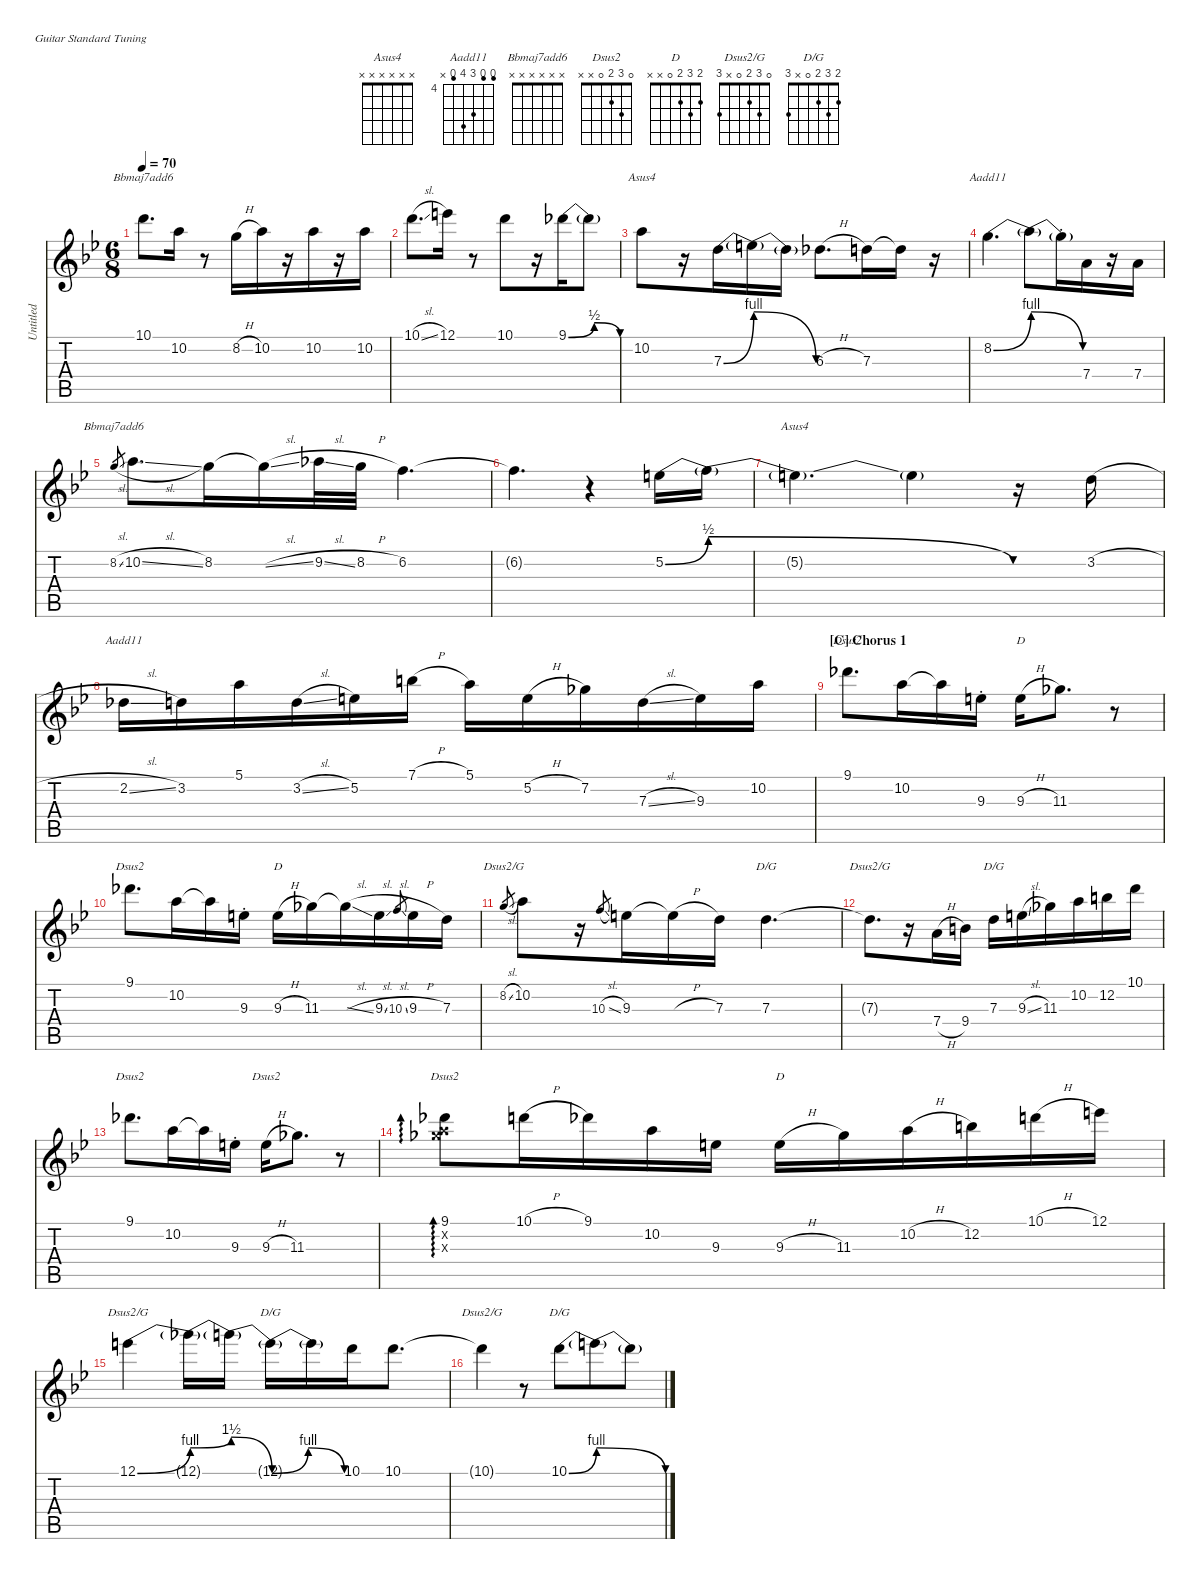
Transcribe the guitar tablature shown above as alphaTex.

\defaultSystemsLayout 4
\hideDynamics
\bracketExtendMode nobrackets
\otherSystemsTrackNameOrientation horizontal
\track ("Untitled" "Untitled") {instrument overdrivenguitar}
\staff {score tabs}
\tuning (E4 B3 G3 D3 A2 E2)
\chord ("Asus4" x x x x x x)
\chord ("Aadd11" 3 3 6 7 3 x) {firstfret 4}
\chord ("Bbmaj7add6" x x x x x x)
\chord ("Dsus2" 0 3 2 0 x x)
\chord ("D" 2 3 2 0 x x)
\chord ("Dsus2/G" 0 3 2 0 x 3)
\chord ("D/G" 2 3 2 0 x 3)
\ts (6 8)
\tempo 70
\clef g2
\ks bb
10.1{acc forcenatural}.8{d ch "Bbmaj7add6" dy mf beam Down} 10.2{acc forcenatural}.16{beam Down} r.8{beam Down} 8.2{h acc forcenatural}.16{beam Down} 10.2{acc forcenatural}.16{beam Down} r.16{beam Down} 10.2{acc forcenatural}.16{beam Down} r.16{beam Down} 10.2{acc forcenatural}.16{beam Down} |
10.1{sl acc forcenatural}.8{d beam Down} 12.1{acc forcenatural}.16{beam Down} r.8{beam Down} 10.1{acc forcenatural}.8{beam Down} r.16{beam Down} 9.1{be (bendrelease 0 0 30 2 30 2 60 0) acc b}.16{beam Down} 9.1{t acc b}.8{beam Down} |
10.2{acc forcenatural}.8{ch "Asus4" beam Down} r.16{beam Down} 7.3{be (bend 0 0 60 4) acc forcenatural}.16{beam Down} 7.3{be (release 0 4 60 0) t}.16{beam Down} 7.3{t acc forcenatural}.16{beam Down} 6.3{h acc b}.8{d beam Down} 7.3{acc forcenatural}.16{beam Down} 7.3{t acc forcenatural}.16{beam Down} r.16{beam Down} |
8.2{be (bend 0 0 60 4) acc forcenatural}.4{d ch "Aadd11" beam Down} 8.2{be (release 0 4 60 0) t}.8{beam Down} 8.2{st t acc forcenatural}.16{beam Down} 7.4{acc forcenatural}.16{beam Down} r.16{beam Down} 7.4{acc forcenatural}.16{beam Down} |
8.2{sl acc forcenatural}.8{ch "Bbmaj7add6" gr beam Up} 10.2{sl acc forcenatural}.8{d beam Down} 8.2{acc forcenatural}.16{beam Down} 8.2{sl t acc forcenatural}.16{beam Down} 9.2{sl acc b}.32{beam Down} 8.2{h acc forcenatural}.32{beam Down} 6.2{acc forcenatural}.4{d beam Down} |
6.2{t acc forcenatural}.4{d beam Down} r.4{beam Down} 5.2{be (bend 0 0 60 2) acc forcenatural}.16{beam Down} 5.2{be (release 0 2 60 0) t}.16{beam Down} |
5.2{t acc forcenatural}.4{d ch "Asus4" beam Down} 5.2{t acc forcenatural}.4{beam Down} r.16{beam Down} 3.2{h acc forcenatural}.16{beam Down} |
2.2{sl acc b}.16{ch "Aadd11" beam Down} 3.2{acc forcenatural}.16{beam Down} 5.1{acc forcenatural}.16{beam Down} 3.2{sl acc forcenatural}.16{beam Down} 5.2{acc forcenatural}.16{beam Down} 7.1{h acc forcenatural}.16{beam Down} 5.1{acc forcenatural}.16{beam Down} 5.2{h acc forcenatural}.16{beam Down} 7.2{acc b}.16{beam Down} 7.3{sl acc forcenatural}.16{beam Down} 9.3{acc forcenatural}.16{beam Down} 10.2{acc forcenatural}.16{beam Down} |
\section ("C" "Chorus 1")
9.1{acc b}.8{d ch "Dsus2" beam Down} 10.2{acc forcenatural}.16{beam Down} 10.2{t acc forcenatural}.16{beam Down} 9.3{st acc forcenatural}.16{beam Down} 9.3{h acc forcenatural}.16{ch "D" beam Down} 11.3{acc b}.8{d beam Down} r.8{beam Down} |
9.1{acc b}.8{d ch "Dsus2" beam Down} 10.2{acc forcenatural}.16{beam Down} 10.2{t acc forcenatural}.16{beam Down} 9.3{st acc forcenatural}.16{beam Down} 9.3{h acc forcenatural}.16{ch "D" beam Down} 11.3{acc b}.16{beam Down} 11.3{sl t acc b}.16{beam Down} 9.3{sl acc forcenatural}.16{beam Down} 10.3{sl acc forcenatural}.8{gr beam Up} 9.3{h acc forcenatural}.16{beam Down} 7.3{acc forcenatural}.16{beam Down} |
8.2{sl acc forcenatural}.8{ch "Dsus2/G" gr beam Up} 10.2{acc forcenatural}.8{beam Down} r.16{beam Down} 10.3{sl acc forcenatural}.8{gr beam Up} 9.3{acc forcenatural}.16{beam Down} 9.3{h t acc forcenatural}.16{beam Down} 7.3{acc forcenatural}.16{beam Down} 7.3{acc forcenatural}.4{d ch "D/G" beam Down} |
7.3{t acc forcenatural}.8{d ch "Dsus2/G" beam Down} r.16{beam Down} 7.4{h acc forcenatural}.16{beam Down} 9.4{acc forcenatural}.16{beam Down} 7.3{acc forcenatural}.16{ch "D/G" beam Down} 9.3{sl acc forcenatural}.16{beam Down} 11.3{acc b}.16{beam Down} 10.2{acc forcenatural}.16{beam Down} 12.2{acc forcenatural}.16{beam Down} 10.1{acc forcenatural}.16{beam Down} |
9.1{acc b}.8{d ch "Dsus2" beam Down} 10.2{acc forcenatural}.16{beam Down} 10.2{t acc forcenatural}.16{beam Down} 9.3{st acc forcenatural}.16{beam Down} 9.3{h acc forcenatural}.16{ch "Dsus2" beam Down} 11.3{acc b}.8{d beam Down} r.8{beam Down} |
(9.1{acc b} 10.2{x acc forcenatural} 11.3{x acc b}).8{ad 0 ch "Dsus2" beam Down} 10.1{h acc forcenatural}.16{beam Down} 9.1{acc b}.16{beam Down} 10.2{acc forcenatural}.16{beam Down} 9.3{acc forcenatural}.16{beam Down} 9.3{h acc forcenatural}.16{ch "D" beam Down} 11.3{acc b}.16{beam Down} 10.2{h acc forcenatural}.16{beam Down} 12.2{acc forcenatural}.16{beam Down} 10.1{h acc forcenatural}.16{beam Down} 12.1{acc forcenatural}.16{beam Down} |
12.1{be (bend 0 0 60 4) acc forcenatural}.4{ch "Dsus2/G" beam Down} 12.1{be (bend 0 4 60 6) t}.16{beam Down} 12.1{be (release 0 6 60 0) t}.16{beam Down} 12.1{be (bendrelease 0 0 30 4 30 4 60 0) t acc forcenatural}.16{ch "D/G" beam Down} 12.1{t acc forcenatural}.16{beam Down} 10.1{acc forcenatural}.16{beam Down} 10.1{acc forcenatural}.8{d beam Down} |
10.1{t acc forcenatural}.4{ch "Dsus2/G" beam Down} r.8{beam Down} 10.1{be (bend 0 0 60 4) acc forcenatural}.8{ch "D/G" beam Down} 10.1{be (release 0 4 60 0) t}.8{beam Down} 10.1{t acc forcenatural}.8{beam Down}
